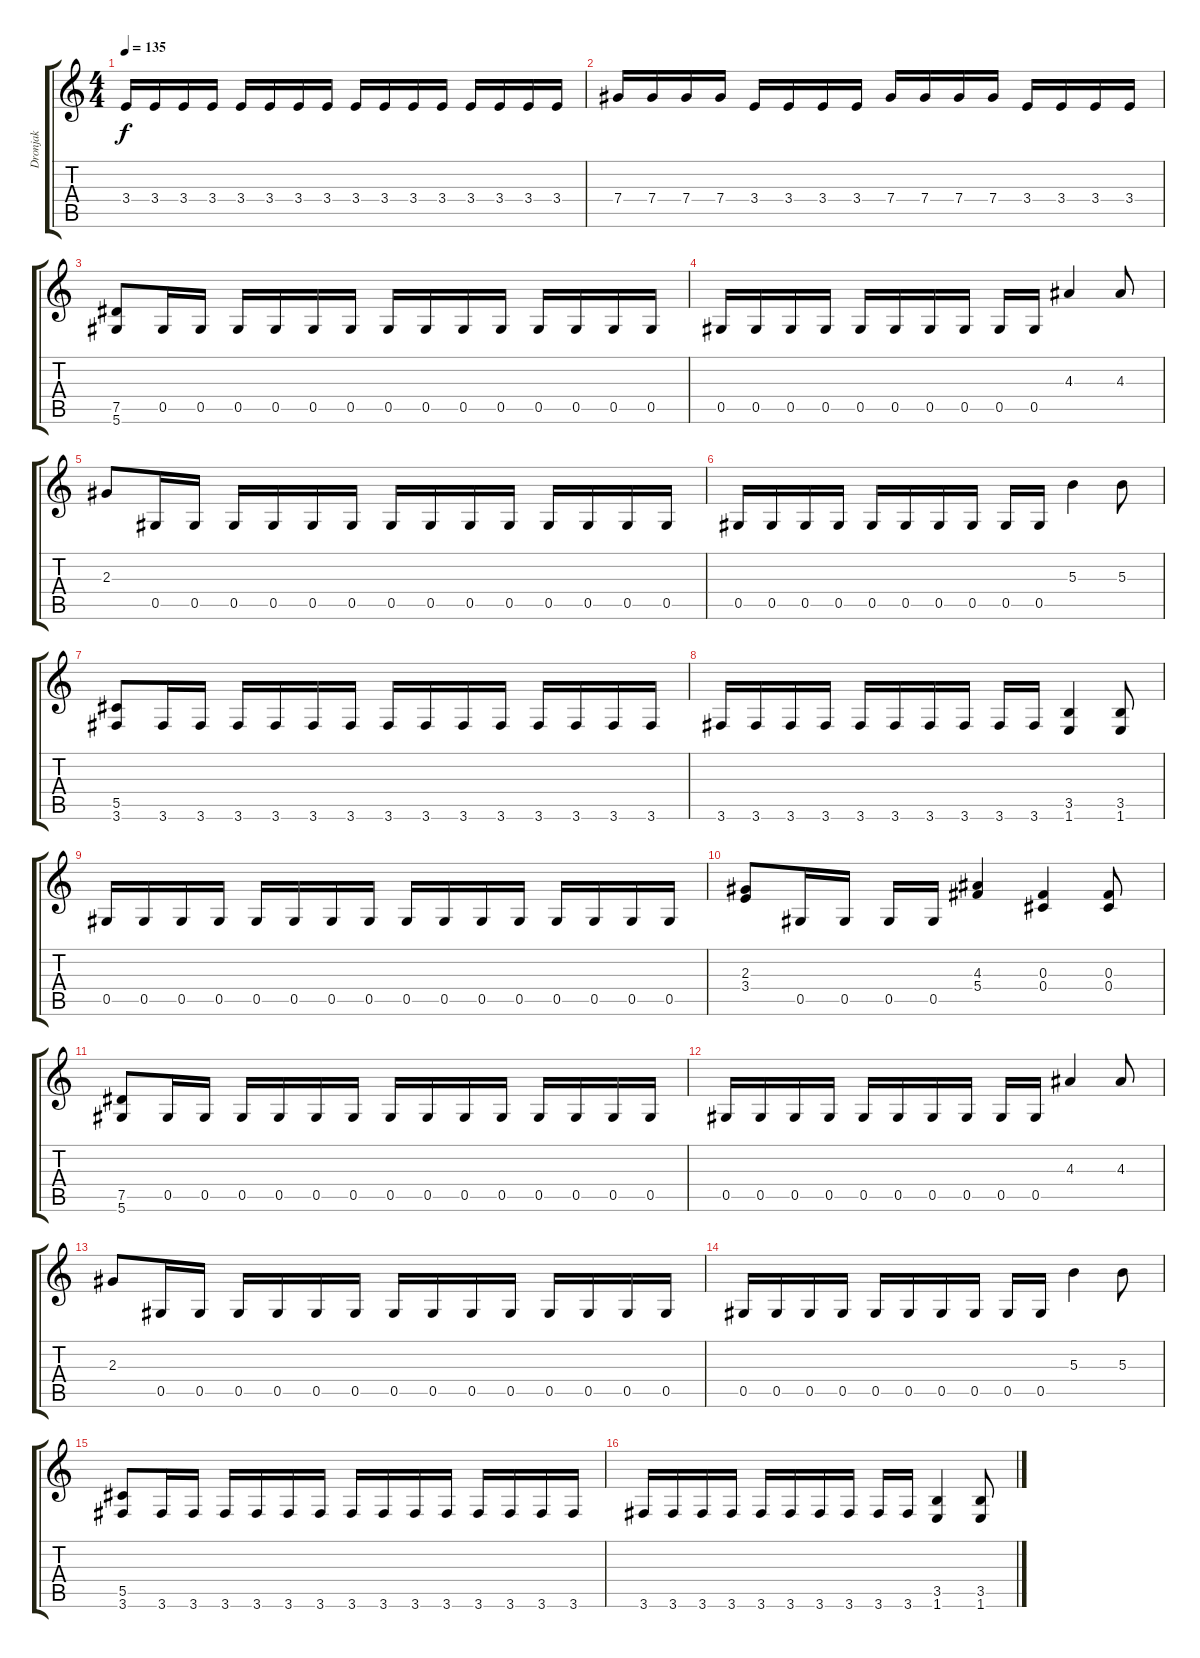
\track ("Dronjak" "Dronjak") {instrument distortionguitar}
\staff {score tabs}
\tuning (Eb4 Bb3 Gb3 Db3 Ab2 Eb2) {hide}
\ts (4 4)
\tempo 135
\clef g2
\ks c
3.4.16{dy f} 3.4.16 3.4.16 3.4.16 3.4.16 3.4.16 3.4.16 3.4.16 3.4.16 3.4.16 3.4.16 3.4.16 3.4.16 3.4.16 3.4.16 3.4.16 |
7.4.16 7.4.16 7.4.16 7.4.16 3.4.16 3.4.16 3.4.16 3.4.16 7.4.16 7.4.16 7.4.16 7.4.16 3.4.16 3.4.16 3.4.16 3.4.16 |
(7.5 5.6).8 0.5.16 0.5.16 0.5.16 0.5.16 0.5.16 0.5.16 0.5.16 0.5.16 0.5.16 0.5.16 0.5.16 0.5.16 0.5.16 0.5.16 |
0.5.16 0.5.16 0.5.16 0.5.16 0.5.16 0.5.16 0.5.16 0.5.16 0.5.16 0.5.16 4.3.4 4.3.8 |
2.3.8 0.5.16 0.5.16 0.5.16 0.5.16 0.5.16 0.5.16 0.5.16 0.5.16 0.5.16 0.5.16 0.5.16 0.5.16 0.5.16 0.5.16 |
0.5.16 0.5.16 0.5.16 0.5.16 0.5.16 0.5.16 0.5.16 0.5.16 0.5.16 0.5.16 5.3.4 5.3.8 |
(5.5 3.6).8 3.6.16 3.6.16 3.6.16 3.6.16 3.6.16 3.6.16 3.6.16 3.6.16 3.6.16 3.6.16 3.6.16 3.6.16 3.6.16 3.6.16 |
3.6.16 3.6.16 3.6.16 3.6.16 3.6.16 3.6.16 3.6.16 3.6.16 3.6.16 3.6.16 (3.5 1.6).4 (3.5 1.6).8 |
0.5.16 0.5.16 0.5.16 0.5.16 0.5.16 0.5.16 0.5.16 0.5.16 0.5.16 0.5.16 0.5.16 0.5.16 0.5.16 0.5.16 0.5.16 0.5.16 |
(2.3 3.4).8 0.5.16 0.5.16 0.5.16 0.5.16 (4.3 5.4).4 (0.3 0.4).4 (0.3 0.4).8 |
(7.5 5.6).8 0.5.16 0.5.16 0.5.16 0.5.16 0.5.16 0.5.16 0.5.16 0.5.16 0.5.16 0.5.16 0.5.16 0.5.16 0.5.16 0.5.16 |
0.5.16 0.5.16 0.5.16 0.5.16 0.5.16 0.5.16 0.5.16 0.5.16 0.5.16 0.5.16 4.3.4 4.3.8 |
2.3.8 0.5.16 0.5.16 0.5.16 0.5.16 0.5.16 0.5.16 0.5.16 0.5.16 0.5.16 0.5.16 0.5.16 0.5.16 0.5.16 0.5.16 |
0.5.16 0.5.16 0.5.16 0.5.16 0.5.16 0.5.16 0.5.16 0.5.16 0.5.16 0.5.16 5.3.4 5.3.8 |
(5.5 3.6).8 3.6.16 3.6.16 3.6.16 3.6.16 3.6.16 3.6.16 3.6.16 3.6.16 3.6.16 3.6.16 3.6.16 3.6.16 3.6.16 3.6.16 |
3.6.16 3.6.16 3.6.16 3.6.16 3.6.16 3.6.16 3.6.16 3.6.16 3.6.16 3.6.16 (3.5 1.6).4 (3.5 1.6).8
